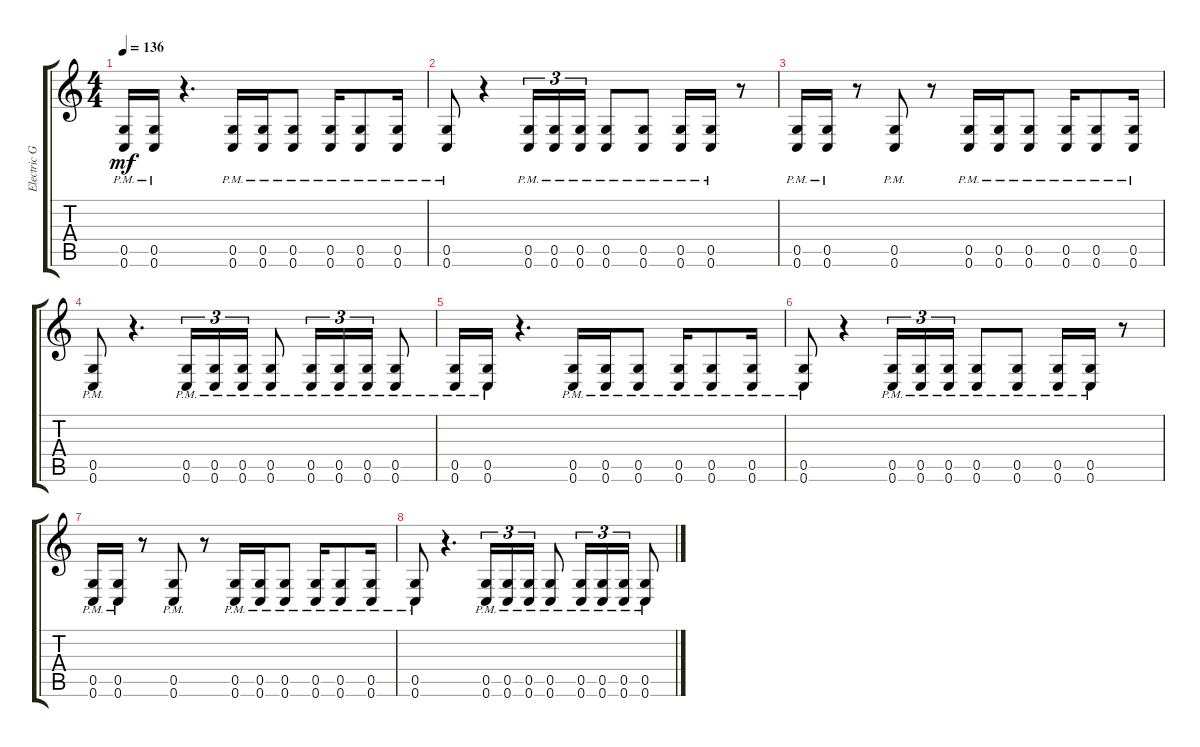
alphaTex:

\track ("Electric Guitar" "Electric G") {instrument distortionguitar}
\staff {score tabs}
\tuning (D4 A3 F3 C3 G2 C2) {hide}
\ts (4 4)
\tempo 136
\clef g2
\ks c
(0.5{pm} 0.6{pm}).16{dy mf} (0.5{pm} 0.6{pm}).16 r.4{d} (0.5{pm} 0.6{pm}).16 (0.5{pm} 0.6{pm}).16 (0.5{pm} 0.6{pm}).8 (0.5{pm} 0.6{pm}).16 (0.5{pm} 0.6{pm}).8 (0.5{pm} 0.6{pm}).16 |
(0.5{pm} 0.6{pm}).8 r.4 (0.5{pm} 0.6{pm}).16{tu (3 2)} (0.5{pm} 0.6{pm}).16{tu (3 2)} (0.5{pm} 0.6{pm}).16{tu (3 2)} (0.5{pm} 0.6{pm}).8 (0.5{pm} 0.6{pm}).8 (0.5{pm} 0.6{pm}).16 (0.5{pm} 0.6{pm}).16 r.8 |
(0.5{pm} 0.6{pm}).16 (0.5{pm} 0.6{pm}).16 r.8 (0.5{pm} 0.6{pm}).8 r.8 (0.5{pm} 0.6{pm}).16 (0.5{pm} 0.6{pm}).16 (0.5{pm} 0.6{pm}).8 (0.5{pm} 0.6{pm}).16 (0.5{pm} 0.6{pm}).8 (0.5{pm} 0.6{pm}).16 |
(0.5{pm} 0.6{pm}).8 r.4{d} (0.5{pm} 0.6{pm}).16{tu (3 2)} (0.5{pm} 0.6{pm}).16{tu (3 2)} (0.5{pm} 0.6{pm}).16{tu (3 2)} (0.5{pm} 0.6{pm}).8 (0.5{pm} 0.6{pm}).16{tu (3 2)} (0.5{pm} 0.6{pm}).16{tu (3 2)} (0.5{pm} 0.6{pm}).16{tu (3 2)} (0.5{pm} 0.6{pm}).8 |
(0.5{pm} 0.6{pm}).16 (0.5{pm} 0.6{pm}).16 r.4{d} (0.5{pm} 0.6{pm}).16 (0.5{pm} 0.6{pm}).16 (0.5{pm} 0.6{pm}).8 (0.5{pm} 0.6{pm}).16 (0.5{pm} 0.6{pm}).8 (0.5{pm} 0.6{pm}).16 |
(0.5{pm} 0.6{pm}).8 r.4 (0.5{pm} 0.6{pm}).16{tu (3 2)} (0.5{pm} 0.6{pm}).16{tu (3 2)} (0.5{pm} 0.6{pm}).16{tu (3 2)} (0.5{pm} 0.6{pm}).8 (0.5{pm} 0.6{pm}).8 (0.5{pm} 0.6{pm}).16 (0.5{pm} 0.6{pm}).16 r.8 |
(0.5{pm} 0.6{pm}).16 (0.5{pm} 0.6{pm}).16 r.8 (0.5{pm} 0.6{pm}).8 r.8 (0.5{pm} 0.6{pm}).16 (0.5{pm} 0.6{pm}).16 (0.5{pm} 0.6{pm}).8 (0.5{pm} 0.6{pm}).16 (0.5{pm} 0.6{pm}).8 (0.5{pm} 0.6{pm}).16 |
(0.5{pm} 0.6{pm}).8 r.4{d} (0.5{pm} 0.6{pm}).16{tu (3 2)} (0.5{pm} 0.6{pm}).16{tu (3 2)} (0.5{pm} 0.6{pm}).16{tu (3 2)} (0.5{pm} 0.6{pm}).8 (0.5{pm} 0.6{pm}).16{tu (3 2)} (0.5{pm} 0.6{pm}).16{tu (3 2)} (0.5{pm} 0.6{pm}).16{tu (3 2)} (0.5{pm} 0.6{pm}).8
